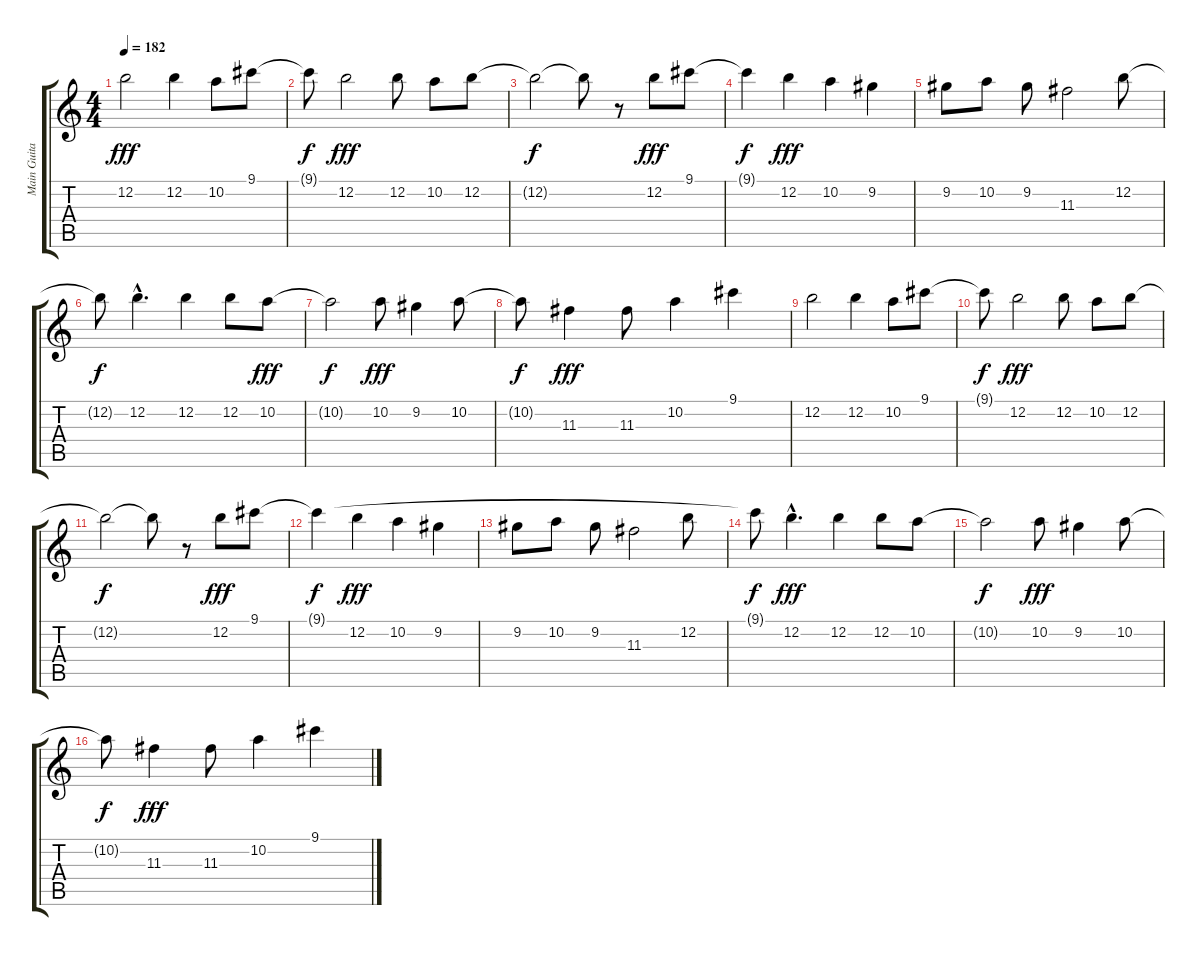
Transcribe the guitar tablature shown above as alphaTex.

\track ("Main Guitar" "Main Guita") {instrument electricguitarjazz}
\staff {score tabs}
\tuning (E4 B3 G3 D3 A2 E2) {hide}
\ts (4 4)
\tempo 182
\clef g2
\ks c
12.2.2{dy fff} 12.2.4 10.2.8 9.1.8 |
9.1{t}.8{dy f} 12.2.2{dy fff} 12.2.8 10.2.8 12.2.8 |
12.2{t}.2{dy f} 12.2{t}.8 r.8 12.2.8{dy fff} 9.1.8 |
9.1{t}.4{dy f} 12.2.4{dy fff} 10.2.4 9.2.4 |
9.2.8 10.2.8 9.2.8 11.3.2 12.2.8 |
12.2{t}.8{dy f} 12.2{hac}.4{d} 12.2.4 12.2.8 10.2.8{dy fff} |
10.2{t}.2{dy f} 10.2.8{dy fff} 9.2.4 10.2.8 |
10.2{t}.8{dy f} 11.3.4{dy fff} 11.3.8 10.2.4 9.1.4 |
12.2.2 12.2.4 10.2.8 9.1.8 |
9.1{t}.8{dy f} 12.2.2{dy fff} 12.2.8 10.2.8 12.2.8 |
12.2{t}.2{dy f} 12.2{t}.8 r.8 12.2.8{dy fff} 9.1.8 |
9.1{t}.4{dy f} 12.2.4{dy fff} 10.2.4 9.2.4 |
9.2.8 10.2.8 9.2.8 11.3.2 12.2.8 |
9.1{t}.8{dy f} 12.2{hac}.4{d dy fff} 12.2.4 12.2.8 10.2.8 |
10.2{t}.2{dy f} 10.2.8{dy fff} 9.2.4 10.2.8 |
10.2{t}.8{dy f} 11.3.4{dy fff} 11.3.8 10.2.4 9.1.4
